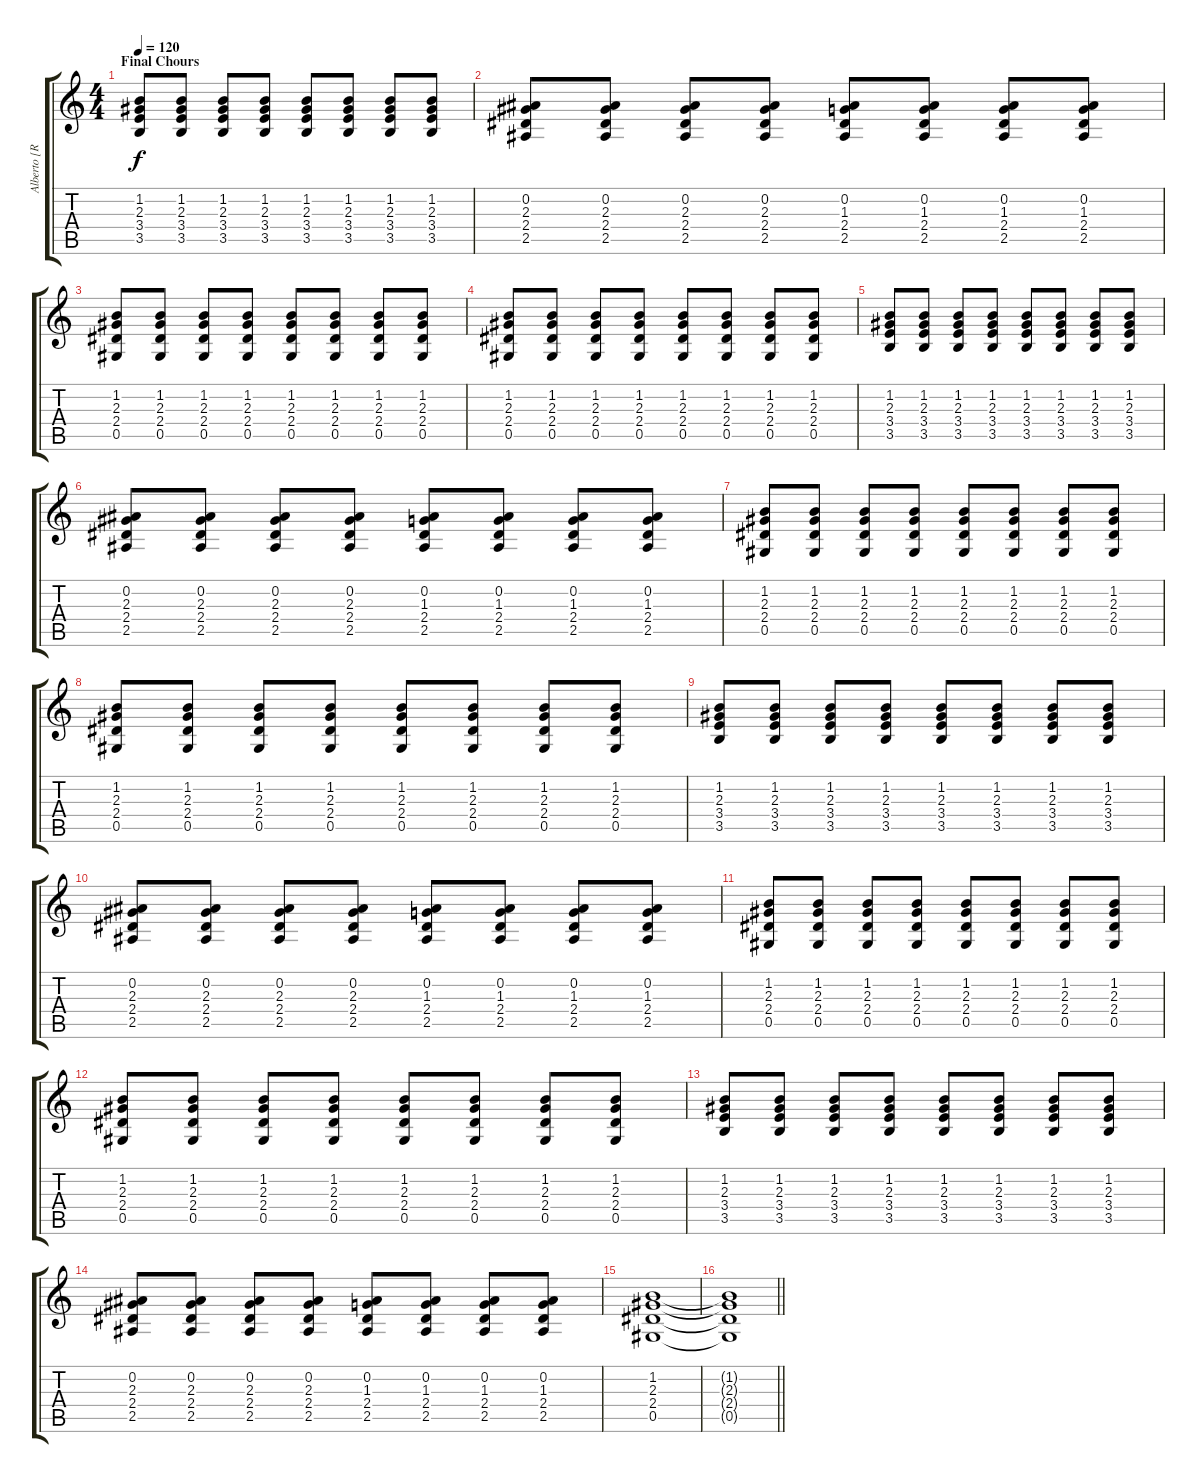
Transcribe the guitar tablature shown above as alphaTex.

\track ("Alberto [Rythm Guitar]" "Alberto [R") {instrument overdrivenguitar}
\staff {score tabs}
\tuning (Eb4 Bb3 Gb3 Db3 Ab2 Eb2) {hide}
\ts (4 4)
\section ("" "Final Chours")
\tempo 120
\clef g2
\ks c
(1.2 2.3 3.4 3.5).8{dy f} (1.2 2.3 3.4 3.5).8 (1.2 2.3 3.4 3.5).8 (1.2 2.3 3.4 3.5).8 (1.2 2.3 3.4 3.5).8 (1.2 2.3 3.4 3.5).8 (1.2 2.3 3.4 3.5).8 (1.2 2.3 3.4 3.5).8 |
(0.2 2.3 2.4 2.5).8 (0.2 2.3 2.4 2.5).8 (0.2 2.3 2.4 2.5).8 (0.2 2.3 2.4 2.5).8 (0.2 1.3 2.4 2.5).8 (0.2 1.3 2.4 2.5).8 (0.2 1.3 2.4 2.5).8 (0.2 1.3 2.4 2.5).8 |
(1.2 2.3 2.4 0.5).8 (1.2 2.3 2.4 0.5).8 (1.2 2.3 2.4 0.5).8 (1.2 2.3 2.4 0.5).8 (1.2 2.3 2.4 0.5).8 (1.2 2.3 2.4 0.5).8 (1.2 2.3 2.4 0.5).8 (1.2 2.3 2.4 0.5).8 |
(1.2 2.3 2.4 0.5).8 (1.2 2.3 2.4 0.5).8 (1.2 2.3 2.4 0.5).8 (1.2 2.3 2.4 0.5).8 (1.2 2.3 2.4 0.5).8 (1.2 2.3 2.4 0.5).8 (1.2 2.3 2.4 0.5).8 (1.2 2.3 2.4 0.5).8 |
(1.2 2.3 3.4 3.5).8 (1.2 2.3 3.4 3.5).8 (1.2 2.3 3.4 3.5).8 (1.2 2.3 3.4 3.5).8 (1.2 2.3 3.4 3.5).8 (1.2 2.3 3.4 3.5).8 (1.2 2.3 3.4 3.5).8 (1.2 2.3 3.4 3.5).8 |
(0.2 2.3 2.4 2.5).8 (0.2 2.3 2.4 2.5).8 (0.2 2.3 2.4 2.5).8 (0.2 2.3 2.4 2.5).8 (0.2 1.3 2.4 2.5).8 (0.2 1.3 2.4 2.5).8 (0.2 1.3 2.4 2.5).8 (0.2 1.3 2.4 2.5).8 |
(1.2 2.3 2.4 0.5).8 (1.2 2.3 2.4 0.5).8 (1.2 2.3 2.4 0.5).8 (1.2 2.3 2.4 0.5).8 (1.2 2.3 2.4 0.5).8 (1.2 2.3 2.4 0.5).8 (1.2 2.3 2.4 0.5).8 (1.2 2.3 2.4 0.5).8 |
(1.2 2.3 2.4 0.5).8 (1.2 2.3 2.4 0.5).8 (1.2 2.3 2.4 0.5).8 (1.2 2.3 2.4 0.5).8 (1.2 2.3 2.4 0.5).8 (1.2 2.3 2.4 0.5).8 (1.2 2.3 2.4 0.5).8 (1.2 2.3 2.4 0.5).8 |
(1.2 2.3 3.4 3.5).8 (1.2 2.3 3.4 3.5).8 (1.2 2.3 3.4 3.5).8 (1.2 2.3 3.4 3.5).8 (1.2 2.3 3.4 3.5).8 (1.2 2.3 3.4 3.5).8 (1.2 2.3 3.4 3.5).8 (1.2 2.3 3.4 3.5).8 |
(0.2 2.3 2.4 2.5).8 (0.2 2.3 2.4 2.5).8 (0.2 2.3 2.4 2.5).8 (0.2 2.3 2.4 2.5).8 (0.2 1.3 2.4 2.5).8 (0.2 1.3 2.4 2.5).8 (0.2 1.3 2.4 2.5).8 (0.2 1.3 2.4 2.5).8 |
(1.2 2.3 2.4 0.5).8 (1.2 2.3 2.4 0.5).8 (1.2 2.3 2.4 0.5).8 (1.2 2.3 2.4 0.5).8 (1.2 2.3 2.4 0.5).8 (1.2 2.3 2.4 0.5).8 (1.2 2.3 2.4 0.5).8 (1.2 2.3 2.4 0.5).8 |
(1.2 2.3 2.4 0.5).8 (1.2 2.3 2.4 0.5).8 (1.2 2.3 2.4 0.5).8 (1.2 2.3 2.4 0.5).8 (1.2 2.3 2.4 0.5).8 (1.2 2.3 2.4 0.5).8 (1.2 2.3 2.4 0.5).8 (1.2 2.3 2.4 0.5).8 |
(1.2 2.3 3.4 3.5).8 (1.2 2.3 3.4 3.5).8 (1.2 2.3 3.4 3.5).8 (1.2 2.3 3.4 3.5).8 (1.2 2.3 3.4 3.5).8 (1.2 2.3 3.4 3.5).8 (1.2 2.3 3.4 3.5).8 (1.2 2.3 3.4 3.5).8 |
(0.2 2.3 2.4 2.5).8 (0.2 2.3 2.4 2.5).8 (0.2 2.3 2.4 2.5).8 (0.2 2.3 2.4 2.5).8 (0.2 1.3 2.4 2.5).8 (0.2 1.3 2.4 2.5).8 (0.2 1.3 2.4 2.5).8 (0.2 1.3 2.4 2.5).8 |
(1.2 2.3 2.4 0.5).1 |
\barLineRight lightlight
(1.2{t} 2.3{t} 2.4{t} 0.5{t}).1
